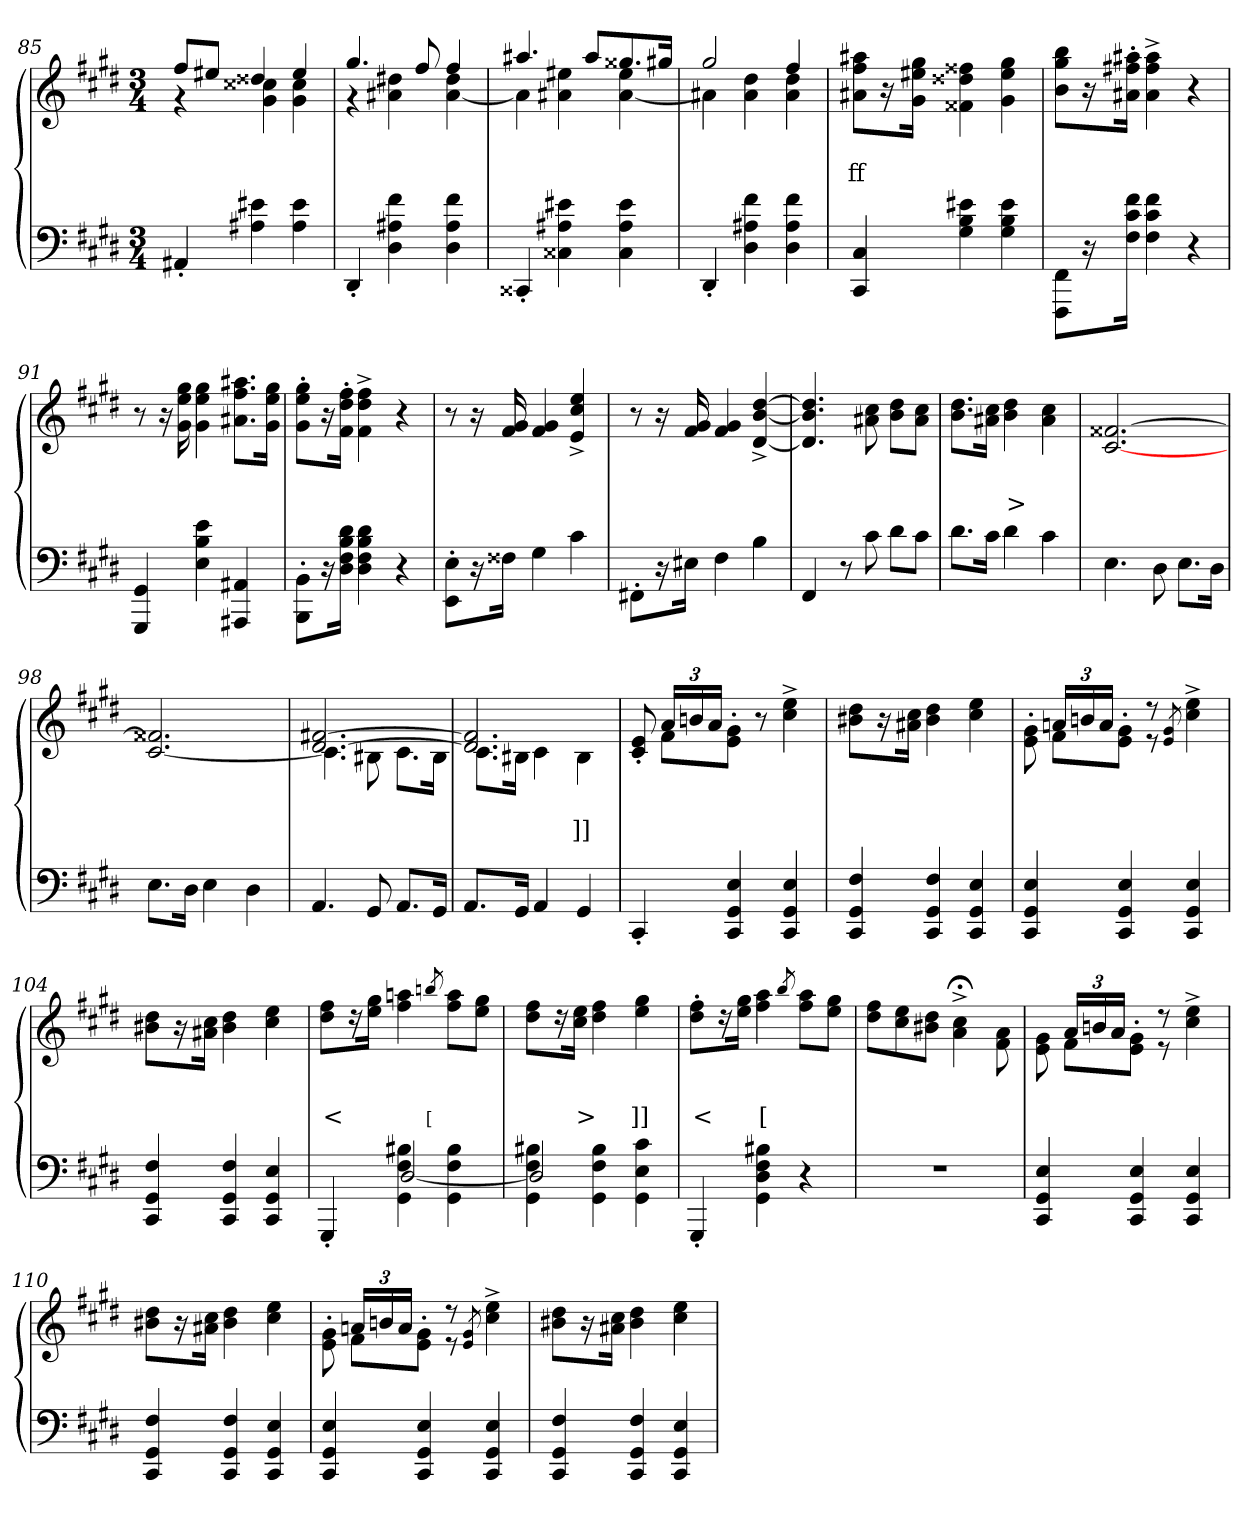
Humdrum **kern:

**kern	**kern	**text	**text
*part2	*part1	*part1	*part1
*staff2	*staff1	*staff1	*staff1
*clefF4	*clefG2	*	*
*k[f#c#g#d#]	*k[f#c#g#d#]	*	*
*c#:	*c#:	*	*
*M3/4	*M3/4	*	*
=85	=85	=85	=85
*	*^	*	*
4AA#X'>	8ff#L	4r	.	.
.	8ee#XJ	.	.	.
4e#X 4A#	4dd##X	4cc##X 4g#	.	.
4e# 4A#	4ee#	4cc## 4g#	.	.
=86	=86	=86	=86	=86
4DD#'>	4.gg#	4r	.	.
4f# 4A#X 4D#	.	4dd#X 4a#X	.	.
.	8ff#	.	.	.
4f# 4A# 4D#	4ff#	4dd# [4a#	.	.
=87	=87	=87	=87	=87
4CC##X'>	4.aa#X	4a#]	.	.
4e#X 4A#X 4C##	.	4ee#X 4a#	.	.
.	8aa#L	.	.	.
4e# 4A# 4C##	8.gg##X	4ee# [4a#	.	.
.	16gg#XJk	.	.	.
=88	=88	=88	=88	=88
4DD#'>	2gg#	4a#X]	.	.
4f# 4A#X 4D#	.	4dd# 4a#	.	.
4f# 4A# 4D#	4ff#	4dd# 4a#	.	.
*	*v	*v	*	*
=89	=89	=89	=89
4C# 4CC#	8aa#X 8ff# 8a#XL	.	ff
.	16r	.	.
.	16gg# 16ee#X 16g#Jk	.	.
4e#X 4B 4G#	4ff##X 4dd##X 4f##X	.	.
4e# 4B 4G#	4gg# 4ee# 4g#	.	.
=90	=90	=90	=90
8FF#\ 8FFF#\L	8bb 8gg# 8bL	.	.
16r	16r	.	.
16f# 16c# 16F#Jk	16aa#X'> 16ff#X'> 16a#X'>Jk	.	.
4f# 4c# 4F#	4aa#^> 4ff#^> 4a#^>	.	.
4r	4r	.	.
=91	=91	=91	=91
4GG# 4GGG#	8r	.	.
.	16r	.	.
.	16gg# 16ee 16g#	.	.
4e 4B 4E	4gg# 4ee 4g#	.	.
4AA#X 4AAA#X	8.aa#X 8.ff# 8.a#XL	.	.
.	16gg# 16ee 16g#Jk	.	.
=92	=92	=92	=92
8BB\'> 8BBB\'>L	8gg#'> 8ee'> 8g#'>L	.	.
16r	16r	.	.
16d# 16B 16F# 16D#Jk	16ff#'> 16dd#'> 16f#'>Jk	.	.
4d# 4B 4F# 4D#	4ff#^> 4dd#^> 4f#^>	.	.
4r	4r	.	.
=93	=93	=93	=93
8E\'> 8EE\'>L	8r	.	p
16r	16r	.	.
16F##XJk	16g# 16f#	.	.
4G#	4g# 4f#	.	.
4c#	4ee^> 4cc#^> 4e^>	.	.
=94	=94	=94	=94
8FF#X'>\L	8r	.	.
16r	16r	.	.
16E#X\Jk	16g# 16f#	.	.
4F#	4g# 4f#	.	.
4B	[4dd#/^> [4b/^> [4d#/^>	.	.
=95	=95	=95	=95
4FF#	4.dd#] 4.b] 4.d#]	.	.
8r	.	.	.
8c#	8cc#\ 8a#X\	.	.
8d#L	8dd#\ 8b\L	.	.
8c#J	8cc#\ 8a#\J	.	.
=96	=96	=96	=96
8.d#L	8.dd# 8.bL	.	.
16c#Jk	16cc# 16a#XJk	.	.
4d#	4dd# 4b	.	>
4c#	4cc# 4a#	.	.
=97	=97	=97	=97
4.E	[2.f##X [2.c#/	.	.
8D#	.	.	.
8.EL	.	.	.
16D#J	.	.	.
=98	=98	=98	=98
8.EL	2.f##X] [2.c#	.	.
16D#Jk	.	.	.
4E	.	.	.
4D#	.	.	.
=99	=99	=99	=99
*	*^	*	*
4.AA	[2.f#X [2.d#	4.c#]	.	.
8GG#	.	8B#X	.	.
8.AAL	.	8.c#L	.	.
16GG#Jk	.	16B#Jk	.	.
=100	=100	=100	=100	=100
8.AAL	2.f#] 2.d#]	8.c#L	.	.
16GG#Jk	.	16B#XJk	.	.
4AA	.	4c#	.	.
4GG#	.	4B#	.	]]
=101	=101	=101	=101	=101
4CC#'>	8e'> 8c#'>	8ryy	.	.
.	24aLL	8f#L	.	.
.	24bn	.	.	.
.	24aJJ	.	.	.
4E 4GG# 4CC#	4ryy	8g#'> 8e'>J	.	.
.	.	8r	.	.
4E 4GG# 4CC#	4ee^> 4cc#^>	4ryy	.	.
*	*v	*v	*	*
=102	=102	=102	=102
4F# 4GG# 4CC#	8dd# 8b#XL	.	.
.	16r	.	.
.	16cc# 16a#XJk	.	.
4F# 4GG# 4CC#	4dd# 4b#	.	.
4E 4GG# 4CC#	4ee 4cc#	.	.
=103	=103	=103	=103
*	*^	*	*
4E 4GG# 4CC#	8g#\'> 8e\'>	8ryy	.	.
.	24anLL	8f#L	.	.
.	24bn	.	.	.
.	24aJJ	.	.	.
4E 4GG# 4CC#	8ryy	8g#'> 8e'>J	.	.
.	8r	8r	.	.
.	8qg#/ 8qe	.	.	.
4E 4GG# 4CC#	4ee^> 4cc#^>	4ryy	.	.
*	*v	*v	*	*
=104	=104	=104	=104
4F# 4GG# 4CC#	8dd# 8b#XL	.	.
.	16r	.	.
.	16cc# 16a#XJk	.	.
4F# 4GG# 4CC#	4dd# 4b#	.	.
4E 4GG# 4CC#	4ee 4cc#	.	.
=105	=105	=105	=105
*^	*	*	*
4ryy	4GGG#'>/	8ff# 8dd#L	.	<
.	.	16r	.	.
.	.	16gg# 16eeJk	.	.
4B#X\ 4F#\ 4GG#\	[2D#/	4aan 4ff#	.	.
.	.	8qbbn/	.	[
4B#\ 4F#\ 4GG#\	.	8aa 8ff#L	.	.
.	.	8gg# 8eeJ	.	.
=106	=106	=106	=106	=106
4B#X\ 4F#\ 4GG#\	2D#/]	8ff# 8dd#L	.	.
.	.	16r	.	.
.	.	16ee 16cc#Jk	.	>
4B#\ 4F#\ 4GG#\	.	4ff# 4dd#	.	.
4c#\ 4E\ 4GG#\	4ryy	4gg# 4ee	.	]]
*v	*v	*	*	*
=107	=107	=107	=107
4GGG#'>	8ff#'> 8dd#'>L	.	<
.	16r	.	.
.	16gg# 16eeJk	.	.
4B#X 4F# 4D# 4GG#	4aa 4ff#	.	[
.	8qbb/	.	.
4r	8aa 8ff#L	.	.
.	8gg# 8eeJ	.	.
=108	=108	=108	=108
2.r	8ff# 8dd#L	.	.
.	8ee 8cc#	.	.
.	8dd# 8b#XJ	.	.
.	4cc#;<^> 4a;<^>	.	.
.	8a\ 8f#\	.	.
=109	=109	=109	=109
*	*^	*	*
4E 4GG# 4CC#	8g#\ 8e\	8ryy	.	.
.	24aLL	8f#L	.	.
.	24bn	.	.	.
.	24aJJ	.	.	.
4E 4GG# 4CC#	8ryy	8g#'> 8e'>J	.	.
.	8r	8r	.	.
4E 4GG# 4CC#	4ee^> 4cc#^>	4ryy	.	.
*	*v	*v	*	*
=110	=110	=110	=110
4F# 4GG# 4CC#	8dd# 8b#XL	.	.
.	16r	.	.
.	16cc# 16a#XJ	.	.
4F# 4GG# 4CC#	4dd# 4b#	.	.
4E 4GG# 4CC#	4ee 4cc#	.	.
=111	=111	=111	=111
*	*^	*	*
4E 4GG# 4CC#	8g#\'> 8e\'>	8ryy	.	.
.	24anLL	8f#L	.	.
.	24bn	.	.	.
.	24aJJ	.	.	.
4E 4GG# 4CC#	8ryy	8g#'> 8e'>J	.	.
.	8r	8r	.	.
.	8qg#/ 8qe	.	.	.
4E 4GG# 4CC#	4ee^> 4cc#^>	4ryy	.	.
*	*v	*v	*	*
=112	=112	=112	=112
4F# 4GG# 4CC#	8dd# 8b#XL	.	.
.	16r	.	.
.	16cc# 16a#XJk	.	.
4F# 4GG# 4CC#	4dd# 4b#	.	.
4E 4GG# 4CC#	4ee 4cc#	.	.
=	=	=	=
*-	*-	*-	*-
